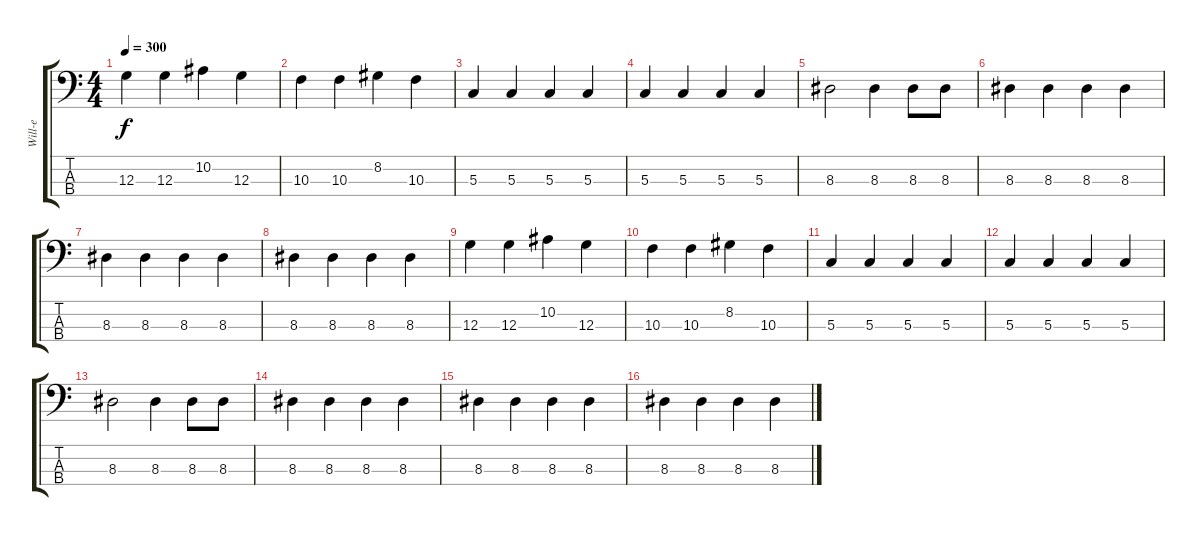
\track ("Will-e" "Will-e") {instrument electricbasspick}
\staff {score tabs}
\tuning (F2 C2 G1 D1) {hide}
\ts (4 4)
\tempo 300
\clef f4
\ks c
12.3.4{dy f} 12.3.4 10.2.4 12.3.4 |
10.3.4 10.3.4 8.2.4 10.3.4 |
5.3.4 5.3.4 5.3.4 5.3.4 |
5.3.4 5.3.4 5.3.4 5.3.4 |
8.3.2 8.3.4 8.3.8 8.3.8 |
8.3.4 8.3.4 8.3.4 8.3.4 |
8.3.4 8.3.4 8.3.4 8.3.4 |
8.3.4 8.3.4 8.3.4 8.3.4 |
12.3.4 12.3.4 10.2.4 12.3.4 |
10.3.4 10.3.4 8.2.4 10.3.4 |
5.3.4 5.3.4 5.3.4 5.3.4 |
5.3.4 5.3.4 5.3.4 5.3.4 |
8.3.2 8.3.4 8.3.8 8.3.8 |
8.3.4 8.3.4 8.3.4 8.3.4 |
8.3.4 8.3.4 8.3.4 8.3.4 |
8.3.4 8.3.4 8.3.4 8.3.4
